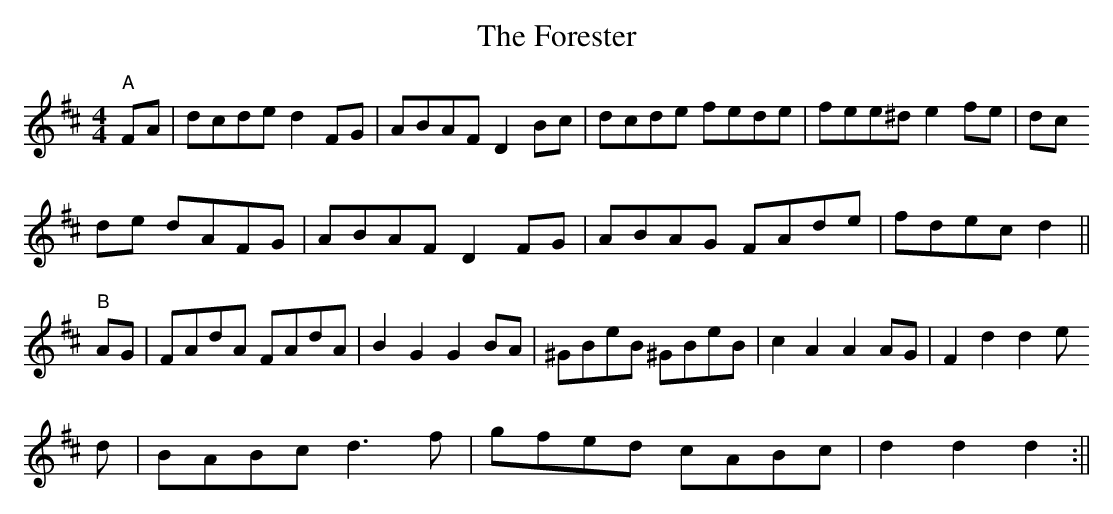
X:1
T:The Forester
M:4/4
L:1/8
K:D
"A"  FA | dcde d2 FG | ABAF D2 Bc | dcde fede | fee^d e2 fe | dc
de dAFG | ABAF D2 FG | ABAG FAde | fdec d2 ||
"B" AG | FAdA FAdA | B2 G2 G2 BA | ^GBeB ^GBeB |c2 A2 A2 AG | F2 d2 d2 e
d | BABc d3 f | gfed cABc | d2 d2 d2 :||
